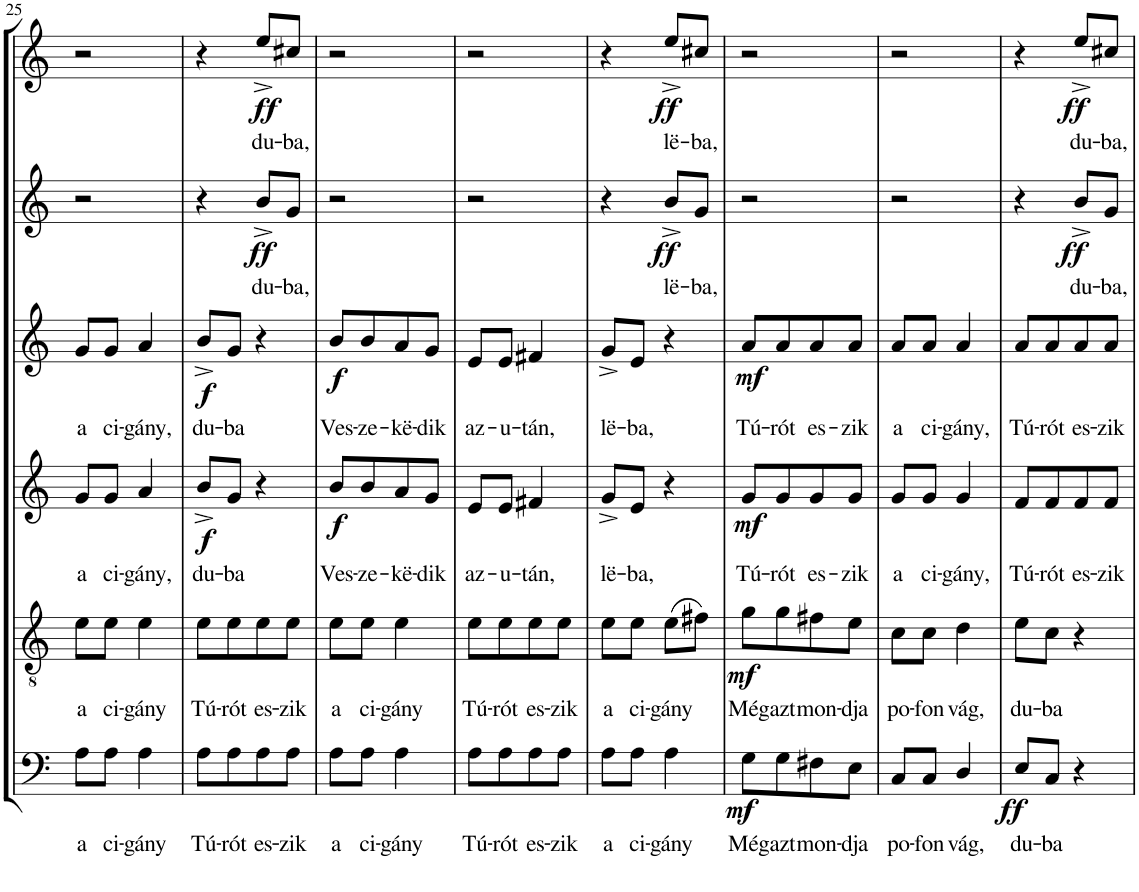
**kern	**text	**dynam	**kern	**text	**dynam	**kern	**text	**dynam	**kern	**text	**dynam	**kern	**text	**dynam	**kern	**text	**dynam
*part6	*part6	*part6	*part5	*part5	*part5	*part4	*part4	*part4	*part3	*part3	*part3	*part2	*part2	*part2	*part1	*part1	*part1
*staff6	*staff6	*staff6	*staff5	*staff5	*staff5	*staff4	*staff4	*staff4	*staff3	*staff3	*staff3	*staff2	*staff2	*staff2	*staff1	*staff1	*staff1
*I"Bassi	*	*	*I"Tenori	*	*	*I"Contralti II	*	*	*I"Contralti I	*	*	*I"Soprani II	*	*	*I"Soprani I	*	*
!!LO:PB:g=z
*clefF4	*	*	*clefGv2	*	*	*clefG2	*	*	*clefG2	*	*	*clefG2	*	*	*clefG2	*	*
*	*	*	*	*	*	*	*	*	*	*	*	*Trd1c2	*	*	*Trd1c2	*	*
*k[]	*	*	*k[]	*	*	*k[]	*	*	*k[]	*	*	*k[]	*	*	*k[]	*	*
*M2/4	*	*	*M2/4	*	*	*M2/4	*	*	*M2/4	*	*	*M2/4	*	*	*M2/4	*	*
=25	=25	=25	=25	=25	=25	=25	=25	=25	=25	=25	=25	=25	=25	=25	=25	=25	=25
!	!LO:LY:b	!	!	!LO:LY:b	!	!	!LO:LY:b	!	!	!LO:LY:b	!	!	!	!	!	!	!
8A\L	a	.	8e\L	a	.	8g/L	a	.	8g/L	a	.	2r	.	.	2r	.	.
!	!LO:LY:b	!	!	!LO:LY:b	!	!	!LO:LY:b	!	!	!LO:LY:b	!	!	!	!	!	!	!
8A\J	ci-	.	8e\J	ci-	.	8g/J	ci-	.	8g/J	ci-	.	.	.	.	.	.	.
!	!LO:LY:b	!	!	!LO:LY:b	!	!	!LO:LY:b	!	!	!LO:LY:b	!	!	!	!	!	!	!
4A\	-gány	.	4e\	-gány	.	4a/	-gány,	.	4a/	-gány,	.	.	.	.	.	.	.
=26	=26	=26	=26	=26	=26	=26	=26	=26	=26	=26	=26	=26	=26	=26	=26	=26	=26
!	!LO:LY:b	!	!	!LO:LY:b	!	!	!LO:LY:b	!LO:DY:b	!	!LO:LY:b	!LO:DY:b	!	!	!	!	!	!
8A\L	Tú-	.	8e\L	Tú-	.	8b^/L	du-	f	8b^/L	du-	f	4r	.	.	4r	.	.
!	!LO:LY:b	!	!	!LO:LY:b	!	!	!LO:LY:b	!	!	!LO:LY:b	!	!	!	!	!	!	!
8A\	-rót	.	8e\	-rót	.	8g/J	-ba	.	8g/J	-ba	.	.	.	.	.	.	.
!	!LO:LY:b	!	!	!LO:LY:b	!	!	!	!	!	!	!	!	!LO:LY:b	!LO:DY:b	!	!LO:LY:b	!LO:DY:b
8A\	es-	.	8e\	es-	.	4r	.	.	4r	.	.	8b^/L	du-	ff	8ee^/L	du-	ff
!	!LO:LY:b	!	!	!LO:LY:b	!	!	!	!	!	!	!	!	!LO:LY:b	!	!	!LO:LY:b	!
8A\J	-zik	.	8e\J	-zik	.	.	.	.	.	.	.	8g/J	-ba,	.	8cc#X/J	-ba,	.
=27	=27	=27	=27	=27	=27	=27	=27	=27	=27	=27	=27	=27	=27	=27	=27	=27	=27
!	!LO:LY:b	!	!	!LO:LY:b	!	!	!LO:LY:b	!LO:DY:b	!	!LO:LY:b	!LO:DY:b	!	!	!	!	!	!
8A\L	a	.	8e\L	a	.	8b/L	Ves-	f	8b/L	Ves-	f	2r	.	.	2r	.	.
!	!LO:LY:b	!	!	!LO:LY:b	!	!	!LO:LY:b	!	!	!LO:LY:b	!	!	!	!	!	!	!
8A\J	ci-	.	8e\J	ci-	.	8b/	-ze-	.	8b/	-ze-	.	.	.	.	.	.	.
!	!LO:LY:b	!	!	!LO:LY:b	!	!	!LO:LY:b	!	!	!LO:LY:b	!	!	!	!	!	!	!
4A\	-gány	.	4e\	-gány	.	8a/	-kë-	.	8a/	-kë-	.	.	.	.	.	.	.
!	!	!	!	!	!	!	!LO:LY:b	!	!	!LO:LY:b	!	!	!	!	!	!	!
.	.	.	.	.	.	8g/J	-dik	.	8g/J	-dik	.	.	.	.	.	.	.
=28	=28	=28	=28	=28	=28	=28	=28	=28	=28	=28	=28	=28	=28	=28	=28	=28	=28
!	!LO:LY:b	!	!	!LO:LY:b	!	!	!LO:LY:b	!	!	!LO:LY:b	!	!	!	!	!	!	!
8A\L	Tú-	.	8e\L	Tú-	.	8e/L	az-	.	8e/L	az-	.	2r	.	.	2r	.	.
!	!LO:LY:b	!	!	!LO:LY:b	!	!	!LO:LY:b	!	!	!LO:LY:b	!	!	!	!	!	!	!
8A\	-rót	.	8e\	-rót	.	8e/J	-u-	.	8e/J	-u-	.	.	.	.	.	.	.
!	!LO:LY:b	!	!	!LO:LY:b	!	!	!LO:LY:b	!	!	!LO:LY:b	!	!	!	!	!	!	!
8A\	es-	.	8e\	es-	.	4f#X/	-tán,	.	4f#X/	-tán,	.	.	.	.	.	.	.
!	!LO:LY:b	!	!	!LO:LY:b	!	!	!	!	!	!	!	!	!	!	!	!	!
8A\J	-zik	.	8e\J	-zik	.	.	.	.	.	.	.	.	.	.	.	.	.
=29	=29	=29	=29	=29	=29	=29	=29	=29	=29	=29	=29	=29	=29	=29	=29	=29	=29
!	!LO:LY:b	!	!	!LO:LY:b	!	!	!LO:LY:b	!	!	!LO:LY:b	!	!	!	!	!	!	!
8A\L	a	.	8e\L	a	.	8g^/L	lë-	.	8g^/L	lë-	.	4r	.	.	4r	.	.
!	!LO:LY:b	!	!	!LO:LY:b	!	!	!LO:LY:b	!	!	!LO:LY:b	!	!	!	!	!	!	!
8A\J	ci-	.	8e\J	ci-	.	8e/J	-ba,	.	8e/J	-ba,	.	.	.	.	.	.	.
!	!LO:LY:b	!	!	!LO:LY:b	!	!	!	!	!	!	!	!	!LO:LY:b	!LO:DY:b	!	!LO:LY:b	!LO:DY:b
4A\	-gány	.	(8e\L	-gány	.	4r	.	.	4r	.	.	8b^/L	lë-	ff	8ee^/L	lë-	ff
!	!	!	!	!	!	!	!	!	!	!	!	!	!LO:LY:b	!	!	!LO:LY:b	!
.	.	.	8f#X\J)	.	.	.	.	.	.	.	.	8g/J	-ba,	.	8cc#X/J	-ba,	.
=30	=30	=30	=30	=30	=30	=30	=30	=30	=30	=30	=30	=30	=30	=30	=30	=30	=30
!	!LO:LY:b	!LO:DY:b	!	!LO:LY:b	!LO:DY:b	!	!LO:LY:b	!LO:DY:b	!	!LO:LY:b	!LO:DY:b	!	!	!	!	!	!
8G\L	Még	mf	8g\L	Még	mf	8g/L	Tú-	mf	8a/L	Tú-	mf	2r	.	.	2r	.	.
!	!LO:LY:b	!	!	!LO:LY:b	!	!	!LO:LY:b	!	!	!LO:LY:b	!	!	!	!	!	!	!
8G\	azt	.	8g\	azt	.	8g/	-rót	.	8a/	-rót	.	.	.	.	.	.	.
!	!LO:LY:b	!	!	!LO:LY:b	!	!	!LO:LY:b	!	!	!LO:LY:b	!	!	!	!	!	!	!
8F#X\	mon-	.	8f#X\	mon-	.	8g/	es-	.	8a/	es-	.	.	.	.	.	.	.
!	!LO:LY:b	!	!	!LO:LY:b	!	!	!LO:LY:b	!	!	!LO:LY:b	!	!	!	!	!	!	!
8E\J	-dja	.	8e\J	-dja	.	8g/J	-zik	.	8a/J	-zik	.	.	.	.	.	.	.
=31	=31	=31	=31	=31	=31	=31	=31	=31	=31	=31	=31	=31	=31	=31	=31	=31	=31
!	!LO:LY:b	!	!	!LO:LY:b	!	!	!LO:LY:b	!	!	!LO:LY:b	!	!	!	!	!	!	!
8C/L	po-	.	8c\L	po-	.	8g/L	a	.	8a/L	a	.	2r	.	.	2r	.	.
!	!LO:LY:b	!	!	!LO:LY:b	!	!	!LO:LY:b	!	!	!LO:LY:b	!	!	!	!	!	!	!
8C/J	-fon	.	8c\J	-fon	.	8g/J	ci-	.	8a/J	ci-	.	.	.	.	.	.	.
!	!LO:LY:b	!	!	!LO:LY:b	!	!	!LO:LY:b	!	!	!LO:LY:b	!	!	!	!	!	!	!
4D/	vág,	.	4d\	vág,	.	4g/	-gány,	.	4a/	-gány,	.	.	.	.	.	.	.
=32	=32	=32	=32	=32	=32	=32	=32	=32	=32	=32	=32	=32	=32	=32	=32	=32	=32
!	!LO:LY:b	!LO:DY:b	!	!LO:LY:b	!	!	!LO:LY:b	!	!	!LO:LY:b	!	!	!	!	!	!	!
8E/L	du-	ff	8e\L	du-	.	8f/L	Tú-	.	8a/L	Tú-	.	4r	.	.	4r	.	.
!	!LO:LY:b	!	!	!LO:LY:b	!	!	!LO:LY:b	!	!	!LO:LY:b	!	!	!	!	!	!	!
8C/J	-ba	.	8c\J	-ba	.	8f/	-rót	.	8a/	-rót	.	.	.	.	.	.	.
!	!	!	!	!	!	!	!LO:LY:b	!	!	!LO:LY:b	!	!	!LO:LY:b	!LO:DY:b	!	!LO:LY:b	!LO:DY:b
4r	.	.	4r	.	.	8f/	es-	.	8a/	es-	.	8b^/L	du-	ff	8ee^/L	du-	ff
!	!	!	!	!	!	!	!LO:LY:b	!	!	!LO:LY:b	!	!	!LO:LY:b	!	!	!LO:LY:b	!
.	.	.	.	.	.	8f/J	-zik	.	8a/J	-zik	.	8g/J	-ba,	.	8cc#X/J	-ba,	.
=	=	=	=	=	=	=	=	=	=	=	=	=	=	=	=	=	=
*-	*-	*-	*-	*-	*-	*-	*-	*-	*-	*-	*-	*-	*-	*-	*-	*-	*-
